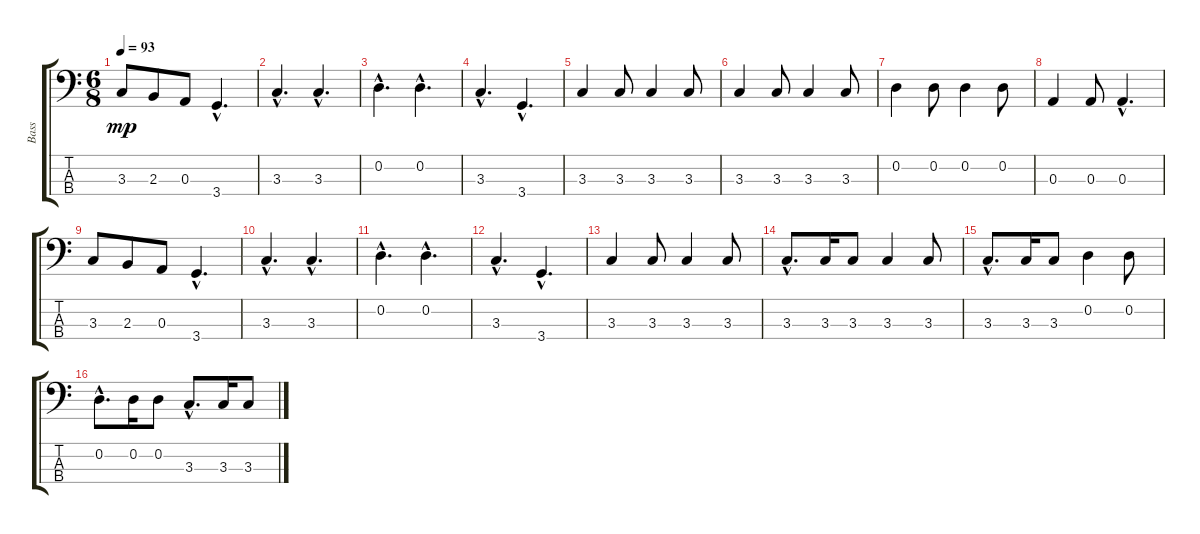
\track ("Bass" "Bass") {instrument fretlessbass}
\staff {score tabs}
\tuning (G2 D2 A1 E1) {hide}
\ts (6 8)
\tempo 93
\clef f4
\ks c
3.3.8{dy mp} 2.3.8 0.3.8 3.4{hac}.4{d} |
3.3{hac}.4{d} 3.3{hac}.4{d} |
0.2{hac}.4{d} 0.2{hac}.4{d} |
3.3{hac}.4{d} 3.4{hac}.4{d} |
3.3.4 3.3.8 3.3.4 3.3.8 |
3.3.4 3.3.8 3.3.4 3.3.8 |
0.2.4 0.2.8 0.2.4 0.2.8 |
0.3.4 0.3.8 0.3{hac}.4{d} |
3.3.8 2.3.8 0.3.8 3.4{hac}.4{d} |
3.3{hac}.4{d} 3.3{hac}.4{d} |
0.2{hac}.4{d} 0.2{hac}.4{d} |
3.3{hac}.4{d} 3.4{hac}.4{d} |
3.3.4 3.3.8 3.3.4 3.3.8 |
3.3{hac}.8{d} 3.3.16 3.3.8 3.3.4 3.3.8 |
3.3{hac}.8{d} 3.3.16 3.3.8 0.2.4 0.2.8 |
0.2{hac}.8{d} 0.2.16 0.2.8 3.3{hac}.8{d} 3.3.16 3.3.8
